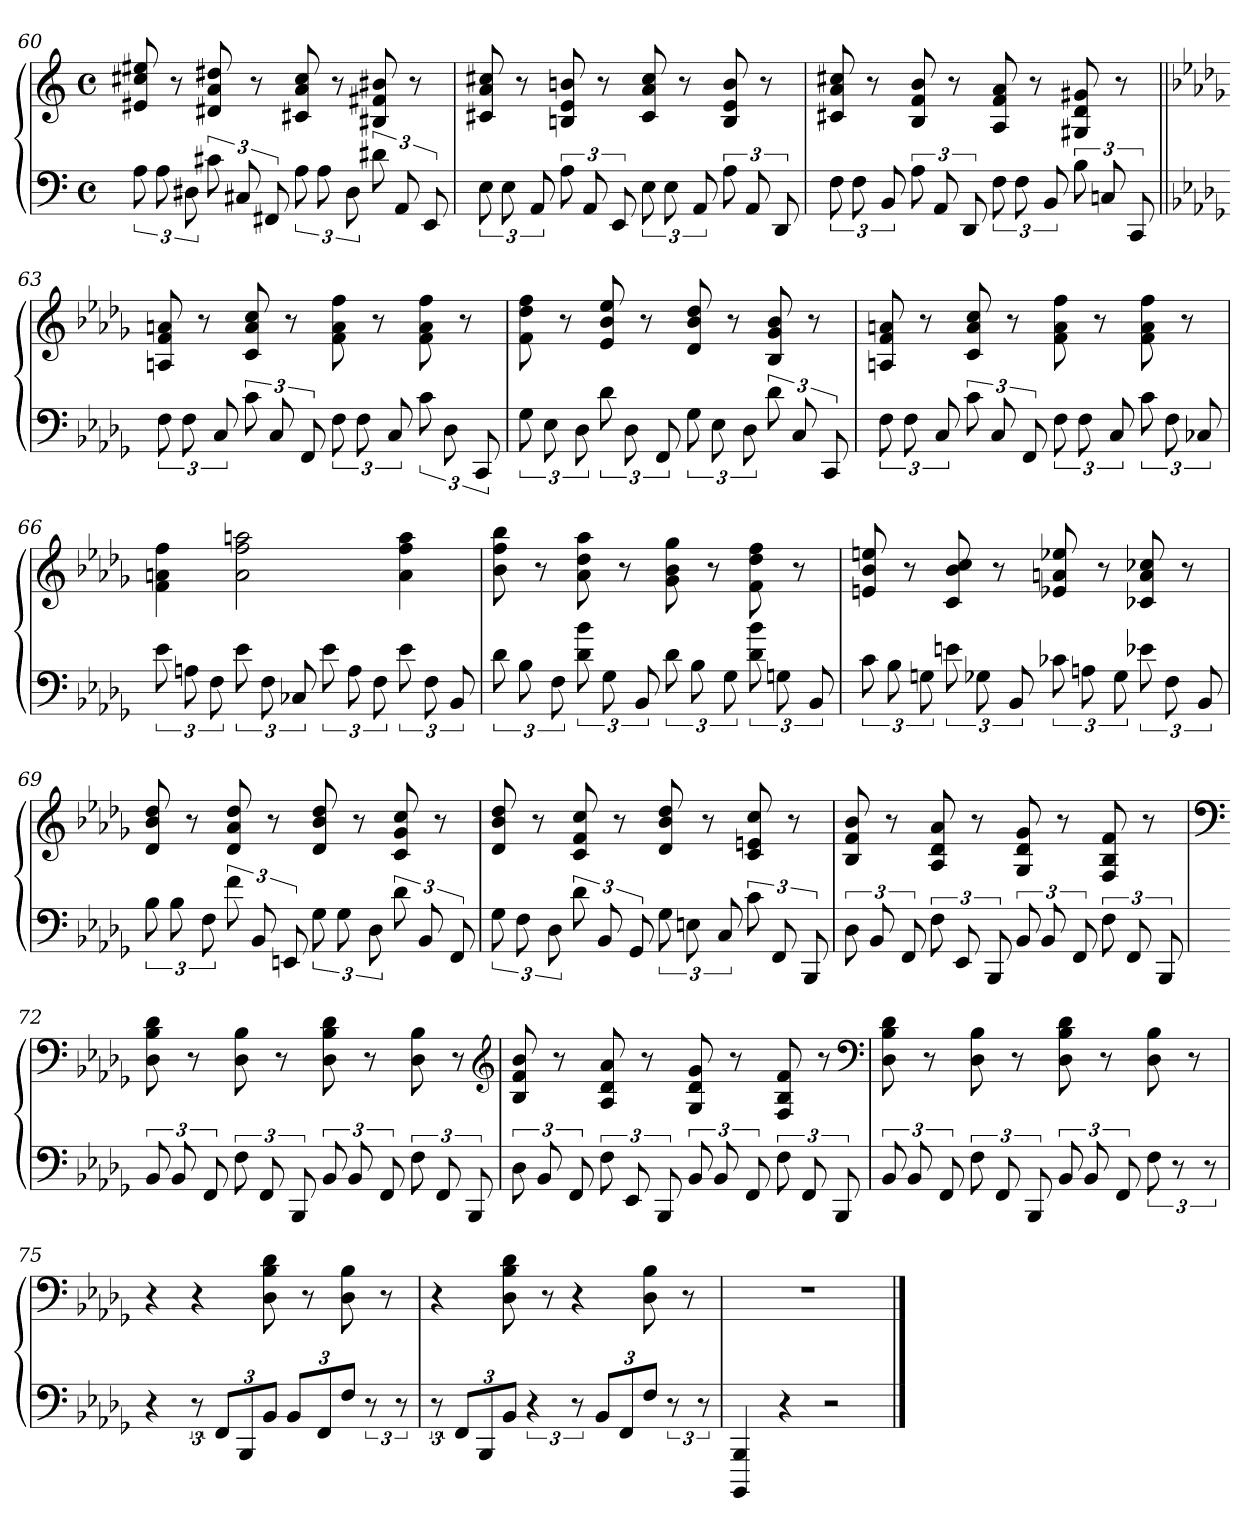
**kern	**kern
*part1	*part1
*staff2	*staff1
*clefF4	*clefG2
*k[]	*k[]
*M4/4	*M4/4
*met(c)	*met(c)
=60	=60
12A	8e#X 8cc#X 8ee#X
12A	.
.	8r
12D#X	.
12c#X	8d#X 8a 8dd#X
12C#X	.
.	8r
12FF#X	.
12A	8c#X 8a 8cc#
12A	.
.	8r
12D#	.
12d#X	8B#X 8f#X 8b#X
12AA	.
.	8r
12EE	.
=61	=61
12E	8c#X 8a 8cc#X
12E	.
.	8r
12AA	.
12A	8Bn 8e 8bn
12AA	.
.	8r
12EE	.
12E	8c# 8a 8cc#
12E	.
.	8r
12AA	.
12A	8B 8e 8b
12AA	.
.	8r
12DD	.
=62	=62
12F	8c#X 8a 8cc#X
12F	.
.	8r
12BB	.
12A	8B 8f 8b
12AA	.
.	8r
12DD	.
12F	8A 8f 8a
12F	.
.	8r
12BB	.
12B	8G#X 8d 8g#X
12Cn	.
.	8r
12CC	.
=63||	=63||
*k[b-e-a-d-g-]	*k[b-e-a-d-g-]
12F	8An 8f 8an
12F	.
.	8r
12C	.
12c	8c 8a 8cc
12C	.
.	8r
12FF	.
12F	8f 8a 8ff
12F	.
.	8r
12C	.
12c	8f 8a 8ff
12D-	.
.	8r
12CC	.
=64	=64
12G-	8f 8dd- 8ff
12E-	.
.	8r
12D-	.
12d-	8e- 8b- 8ee-
12D-	.
.	8r
12FF	.
12G-	8d- 8b- 8dd-
12E-	.
.	8r
12D-	.
12d-	8B- 8g- 8b-
12C	.
.	8r
12CC	.
=65	=65
12F	8An 8f 8an
12F	.
.	8r
12C	.
12c	8c 8a 8cc
12C	.
.	8r
12FF	.
12F	8f 8a 8ff
12F	.
.	8r
12C	.
12c	8f 8a 8ff
12F	.
.	8r
12C-X	.
=66	=66
12e-	4f 4an 4ff
12An	.
12F	.
12e-	2a 2ff 2aan
12F	.
12C-X	.
12e-	.
12A	.
12F	.
12e-	4a 4ff 4aa
12F	.
12BB-	.
=67	=67
12d-	8b- 8ff 8bb-
12B-	.
.	8r
12F	.
12d- 12b-	8a- 8dd- 8aa-
12G-	.
.	8r
12BB-	.
12d-	8g- 8b- 8gg-
12B-	.
.	8r
12G-	.
12d- 12b-	8f 8dd- 8ff
12Gn	.
.	8r
12BB-	.
=68	=68
12c	8en 8b- 8een
12B-	.
.	8r
12Gn	.
12en	8c 8b- 8cc
12G-X	.
.	8r
12BB-	.
12c-X	8e-X 8an 8ee-X
12An	.
.	8r
12G-	.
12e-X	8c-X 8a 8cc-X
12F	.
.	8r
12BB-	.
=69	=69
12B-	8d- 8b- 8dd-
12B-	.
.	8r
12F	.
12f	8d- 8a- 8dd-
12BB-	.
.	8r
12EEn	.
12G-	8d- 8b- 8dd-
12G-	.
.	8r
12D-	.
12d-	8c 8g- 8cc
12BB-	.
.	8r
12FF	.
=70	=70
12G-	8d- 8b- 8dd-
12F	.
.	8r
12D-	.
12d-	8c 8f 8cc
12BB-	.
.	8r
12GG-	.
12G-	8d- 8b- 8dd-
12En	.
.	8r
12C	.
12c	8c 8en 8cc
12FF	.
.	8r
12BBB-	.
=71	=71
12D-	8B- 8f 8b-
12BB-	.
.	8r
12FF	.
12F	8A- 8d- 8a-
12EE-	.
.	8r
12BBB-	.
12BB-	8G- 8d- 8g-
12BB-	.
.	8r
12FF	.
12F	8F 8B- 8f
12FF	.
.	8r
12BBB-	.
=72	=72
*	*clefF4
12BB-	8D- 8B- 8d-
12BB-	.
.	8r
12FF	.
12F	8D- 8B-
12FF	.
.	8r
12BBB-	.
12BB-	8D- 8B- 8d-
12BB-	.
.	8r
12FF	.
12F	8D- 8B-
12FF	.
.	8r
12BBB-	.
*	*clefG2
=73	=73
12D-	8B- 8f 8b-
12BB-	.
.	8r
12FF	.
12F	8A- 8d- 8a-
12EE-	.
.	8r
12BBB-	.
12BB-	8G- 8d- 8g-
12BB-	.
.	8r
12FF	.
12F	8F 8B- 8f
12FF	.
.	8r
12BBB-	.
*	*clefF4
=74	=74
12BB-	8D- 8B- 8d-
12BB-	.
.	8r
12FF	.
12F	8D- 8B-
12FF	.
.	8r
12BBB-	.
12BB-	8D- 8B- 8d-
12BB-	.
.	8r
12FF	.
12F	8D- 8B-
12r	.
.	8r
12r	.
=75	=75
4r	4r
12r	4r
12FFL	.
12BBB-	.
12BB-J	8D- 8B- 8d-
12BB-L	.
.	8r
12FF	.
12FJ	8D- 8B-
12r	.
.	8r
12r	.
=76	=76
12r	4r
12FFL	.
12BBB-	.
12BB-J	8D- 8B- 8d-
6r	.
.	8r
12r	4r
12BB-L	.
12FF	.
12FJ	8D- 8B-
12r	.
.	8r
12r	.
=77	=77
4BBBB- 4BBB-	1r
4r	.
2r	.
==	==
*-	*-
